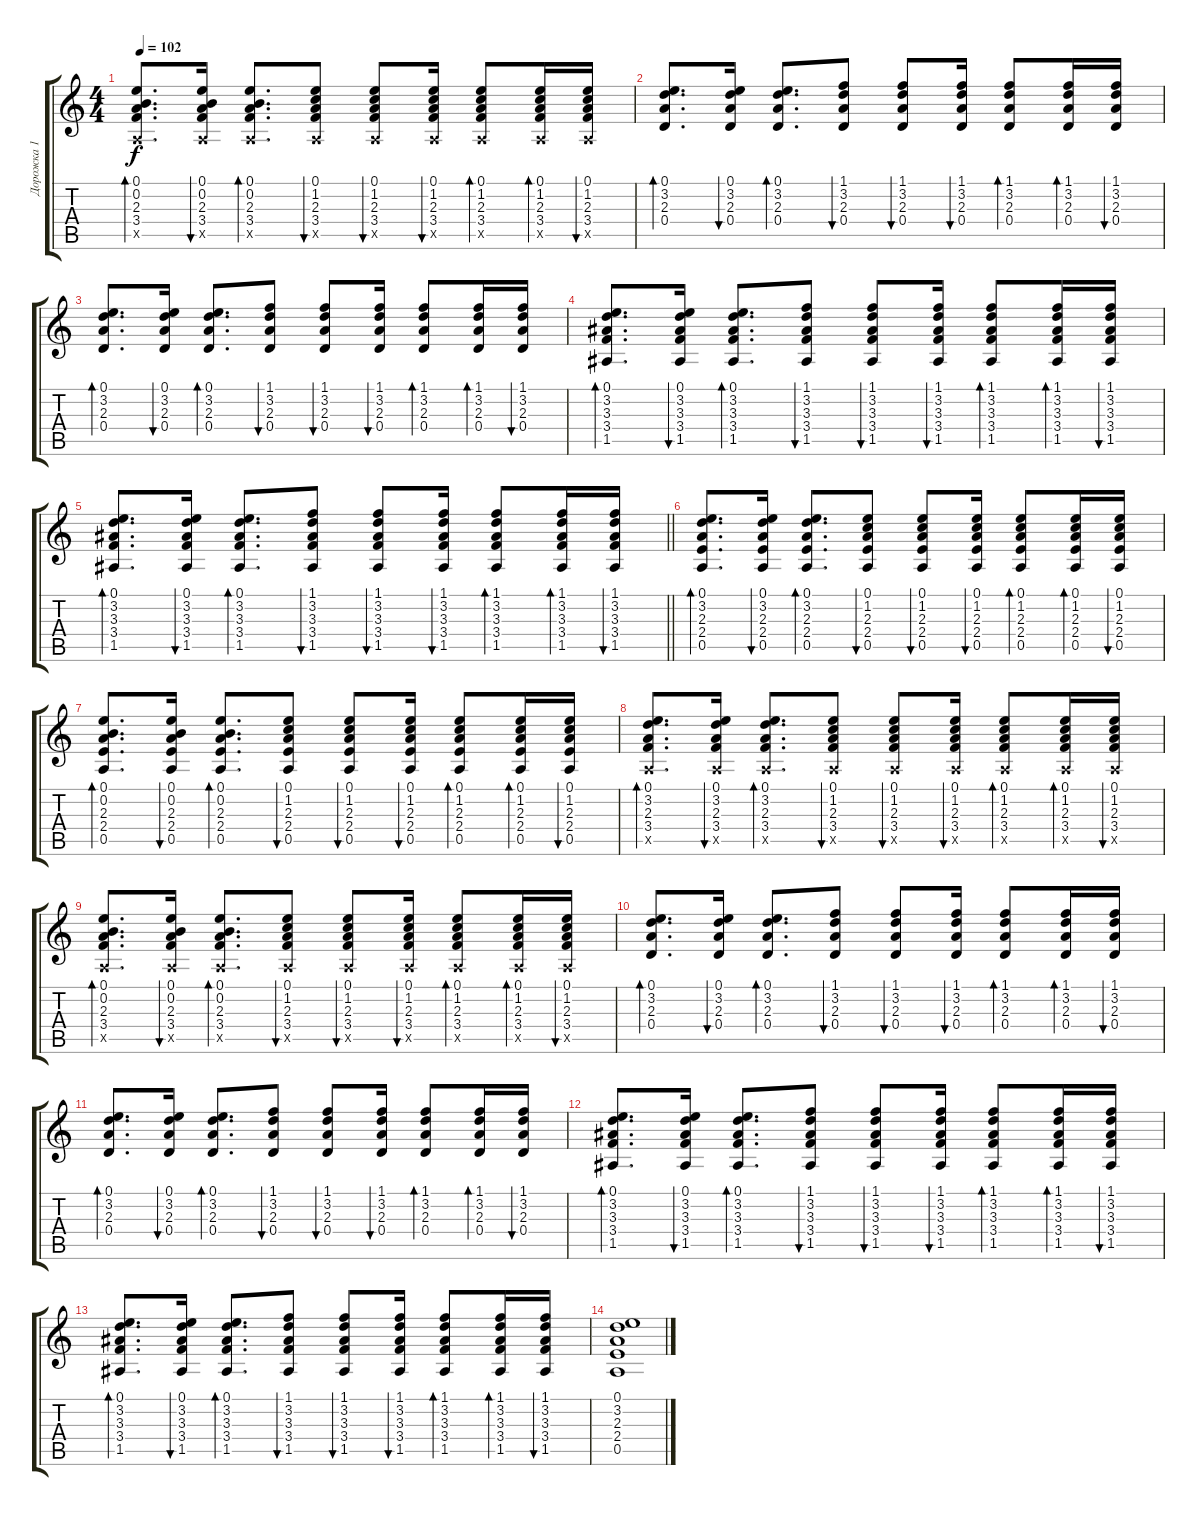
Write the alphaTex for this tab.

\track ("Дорожка 1" "Дорожка 1") {instrument acousticguitarsteel}
\staff {score tabs}
\tuning (E4 B3 G3 D3 A2 E2) {hide}
\ts (4 4)
\tempo 102
\clef g2
\ks c
(0.1 0.2 2.3 3.4 0.5{x}).8{d bd 60 dy f} (0.1 0.2 2.3 3.4 0.5{x}).16{bu 60} (0.1 0.2 2.3 3.4 0.5{x}).8{d bd 60} (0.1 1.2 2.3 3.4 0.5{x}).8{bu 60} (0.1 1.2 2.3 3.4 0.5{x}).8{bu 60} (0.1 1.2 2.3 3.4 0.5{x}).16{bu 60} (0.1 1.2 2.3 3.4 0.5{x}).8{bd 60} (0.1 1.2 2.3 3.4 0.5{x}).16{bd 60} (0.1 1.2 2.3 3.4 0.5{x}).16{bu 60} |
(0.1 3.2 2.3 0.4).8{d bd 60} (0.1 3.2 2.3 0.4).16{bu 60} (0.1 3.2 2.3 0.4).8{d bd 60} (1.1 3.2 2.3 0.4).8{bu 60} (1.1 3.2 2.3 0.4).8{bu 60} (1.1 3.2 2.3 0.4).16{bu 60} (1.1 3.2 2.3 0.4).8{bd 60} (1.1 3.2 2.3 0.4).16{bd 60} (1.1 3.2 2.3 0.4).16{bu 60} |
(0.1 3.2 2.3 0.4).8{d bd 60} (0.1 3.2 2.3 0.4).16{bu 60} (0.1 3.2 2.3 0.4).8{d bd 60} (1.1 3.2 2.3 0.4).8{bu 60} (1.1 3.2 2.3 0.4).8{bu 60} (1.1 3.2 2.3 0.4).16{bu 60} (1.1 3.2 2.3 0.4).8{bd 60} (1.1 3.2 2.3 0.4).16{bd 60} (1.1 3.2 2.3 0.4).16{bu 60} |
(0.1 3.2 3.3 3.4 1.5).8{d bd 60} (0.1 3.2 3.3 3.4 1.5).16{bu 60} (0.1 3.2 3.3 3.4 1.5).8{d bd 60} (1.1 3.2 3.3 3.4 1.5).8{bu 60} (1.1 3.2 3.3 3.4 1.5).8{bu 60} (1.1 3.2 3.3 3.4 1.5).16{bu 60} (1.1 3.2 3.3 3.4 1.5).8{bd 60} (1.1 3.2 3.3 3.4 1.5).16{bd 60} (1.1 3.2 3.3 3.4 1.5).16{bu 60} |
\barLineRight lightlight
(0.1 3.2 3.3 3.4 1.5).8{d bd 60} (0.1 3.2 3.3 3.4 1.5).16{bu 60} (0.1 3.2 3.3 3.4 1.5).8{d bd 60} (1.1 3.2 3.3 3.4 1.5).8{bu 60} (1.1 3.2 3.3 3.4 1.5).8{bu 60} (1.1 3.2 3.3 3.4 1.5).16{bu 60} (1.1 3.2 3.3 3.4 1.5).8{bd 60} (1.1 3.2 3.3 3.4 1.5).16{bd 60} (1.1 3.2 3.3 3.4 1.5).16{bu 60} |
(0.1 3.2 2.3 2.4 0.5).8{d bd 60} (0.1 3.2 2.3 2.4 0.5).16{bu 60} (0.1 3.2 2.3 2.4 0.5).8{d bd 60} (0.1 1.2 2.3 2.4 0.5).8{bu 60} (0.1 1.2 2.3 2.4 0.5).8{bu 60} (0.1 1.2 2.3 2.4 0.5).16{bu 60} (0.1 1.2 2.3 2.4 0.5).8{bd 60} (0.1 1.2 2.3 2.4 0.5).16{bd 60} (0.1 1.2 2.3 2.4 0.5).16{bu 60} |
(0.1 0.2 2.3 2.4 0.5).8{d bd 60} (0.1 0.2 2.3 2.4 0.5).16{bu 60} (0.1 0.2 2.3 2.4 0.5).8{d bd 60} (0.1 1.2 2.3 2.4 0.5).8{bu 60} (0.1 1.2 2.3 2.4 0.5).8{bu 60} (0.1 1.2 2.3 2.4 0.5).16{bu 60} (0.1 1.2 2.3 2.4 0.5).8{bd 60} (0.1 1.2 2.3 2.4 0.5).16{bd 60} (0.1 1.2 2.3 2.4 0.5).16{bu 60} |
(0.1 3.2 2.3 3.4 0.5{x}).8{d bd 60} (0.1 3.2 2.3 3.4 0.5{x}).16{bu 60} (0.1 3.2 2.3 3.4 0.5{x}).8{d bd 60} (0.1 1.2 2.3 3.4 0.5{x}).8{bu 60} (0.1 1.2 2.3 3.4 0.5{x}).8{bu 60} (0.1 1.2 2.3 3.4 0.5{x}).16{bu 60} (0.1 1.2 2.3 3.4 0.5{x}).8{bd 60} (0.1 1.2 2.3 3.4 0.5{x}).16{bd 60} (0.1 1.2 2.3 3.4 0.5{x}).16{bu 60} |
(0.1 0.2 2.3 3.4 0.5{x}).8{d bd 60} (0.1 0.2 2.3 3.4 0.5{x}).16{bu 60} (0.1 0.2 2.3 3.4 0.5{x}).8{d bd 60} (0.1 1.2 2.3 3.4 0.5{x}).8{bu 60} (0.1 1.2 2.3 3.4 0.5{x}).8{bu 60} (0.1 1.2 2.3 3.4 0.5{x}).16{bu 60} (0.1 1.2 2.3 3.4 0.5{x}).8{bd 60} (0.1 1.2 2.3 3.4 0.5{x}).16{bd 60} (0.1 1.2 2.3 3.4 0.5{x}).16{bu 60} |
(0.1 3.2 2.3 0.4).8{d bd 60} (0.1 3.2 2.3 0.4).16{bu 60} (0.1 3.2 2.3 0.4).8{d bd 60} (1.1 3.2 2.3 0.4).8{bu 60} (1.1 3.2 2.3 0.4).8{bu 60} (1.1 3.2 2.3 0.4).16{bu 60} (1.1 3.2 2.3 0.4).8{bd 60} (1.1 3.2 2.3 0.4).16{bd 60} (1.1 3.2 2.3 0.4).16{bu 60} |
(0.1 3.2 2.3 0.4).8{d bd 60} (0.1 3.2 2.3 0.4).16{bu 60} (0.1 3.2 2.3 0.4).8{d bd 60} (1.1 3.2 2.3 0.4).8{bu 60} (1.1 3.2 2.3 0.4).8{bu 60} (1.1 3.2 2.3 0.4).16{bu 60} (1.1 3.2 2.3 0.4).8{bd 60} (1.1 3.2 2.3 0.4).16{bd 60} (1.1 3.2 2.3 0.4).16{bu 60} |
(0.1 3.2 3.3 3.4 1.5).8{d bd 60} (0.1 3.2 3.3 3.4 1.5).16{bu 60} (0.1 3.2 3.3 3.4 1.5).8{d bd 60} (1.1 3.2 3.3 3.4 1.5).8{bu 60} (1.1 3.2 3.3 3.4 1.5).8{bu 60} (1.1 3.2 3.3 3.4 1.5).16{bu 60} (1.1 3.2 3.3 3.4 1.5).8{bd 60} (1.1 3.2 3.3 3.4 1.5).16{bd 60} (1.1 3.2 3.3 3.4 1.5).16{bu 60} |
(0.1 3.2 3.3 3.4 1.5).8{d bd 60} (0.1 3.2 3.3 3.4 1.5).16{bu 60} (0.1 3.2 3.3 3.4 1.5).8{d bd 60} (1.1 3.2 3.3 3.4 1.5).8{bu 60} (1.1 3.2 3.3 3.4 1.5).8{bu 60} (1.1 3.2 3.3 3.4 1.5).16{bu 60} (1.1 3.2 3.3 3.4 1.5).8{bd 60} (1.1 3.2 3.3 3.4 1.5).16{bd 60} (1.1 3.2 3.3 3.4 1.5).16{bu 60} |
(0.1 3.2 2.3 2.4 0.5).1
